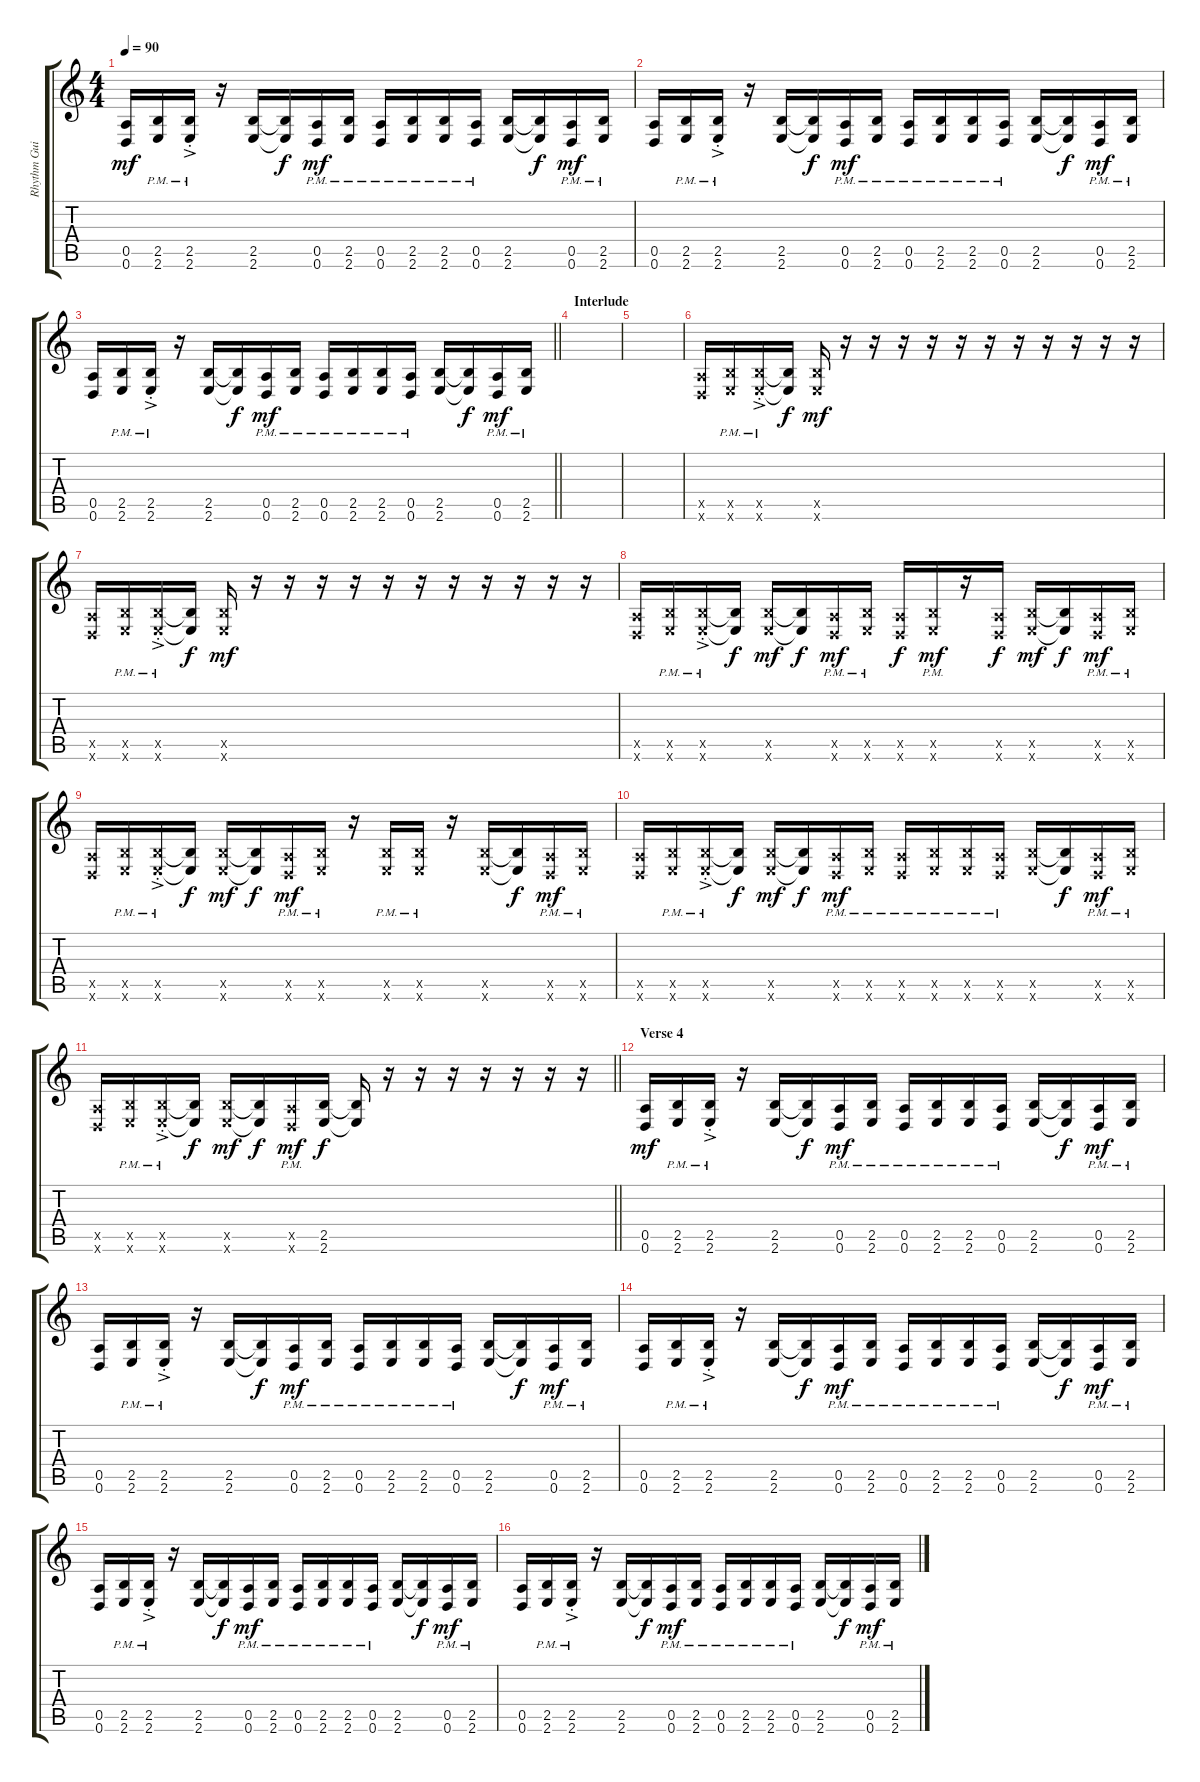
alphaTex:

\track ("Rhythm Guitar" "Rhythm Gui") {instrument distortionguitar}
\staff {score tabs}
\tuning (E4 B3 G3 D3 A2 D2) {hide}
\ts (4 4)
\tempo 90
\clef g2
\ks c
(0.5 0.6).16{dy mf} (2.5 2.6{pm}).16 (2.5 2.6{ac pm st}).16 r.16 (2.5 2.6).16 (2.5{t} 2.6{t}).16{dy f} (0.5 0.6{pm}).16{dy mf} (2.5 2.6{pm}).16 (0.5 0.6{pm}).16 (2.5 2.6{pm}).16 (2.5 2.6{pm}).16 (0.5 0.6{pm}).16 (2.5 2.6).16 (2.5{t} 2.6{t}).16{dy f} (0.5 0.6{pm}).16{dy mf} (2.5 2.6{pm}).16 |
(0.5 0.6).16 (2.5 2.6{pm}).16 (2.5 2.6{ac pm st}).16 r.16 (2.5 2.6).16 (2.5{t} 2.6{t}).16{dy f} (0.5 0.6{pm}).16{dy mf} (2.5 2.6{pm}).16 (0.5 0.6{pm}).16 (2.5 2.6{pm}).16 (2.5 2.6{pm}).16 (0.5 0.6{pm}).16 (2.5 2.6).16 (2.5{t} 2.6{t}).16{dy f} (0.5 0.6{pm}).16{dy mf} (2.5 2.6{pm}).16 |
\barLineRight lightlight
(0.5 0.6).16 (2.5 2.6{pm}).16 (2.5 2.6{ac pm st}).16 r.16 (2.5 2.6).16 (2.5{t} 2.6{t}).16{dy f} (0.5 0.6{pm}).16{dy mf} (2.5 2.6{pm}).16 (0.5 0.6{pm}).16 (2.5 2.6{pm}).16 (2.5 2.6{pm}).16 (0.5 0.6{pm}).16 (2.5 2.6).16 (2.5{t} 2.6{t}).16{dy f} (0.5 0.6{pm}).16{dy mf} (2.5 2.6{pm}).16 |
\section ("" "Interlude")
|
|
(0.5{x} 0.6{x}).16 (2.5{x} 2.6{pm x}).16 (2.5{x} 2.6{ac pm st x}).16 (2.5{t} 2.6{t}).16{dy f} (2.5{x} 2.6{x}).16{dy mf} r.16 r.16 r.16 r.16 r.16 r.16 r.16 r.16 r.16 r.16 r.16 |
(0.5{x} 0.6{x}).16 (2.5{x} 2.6{pm x}).16 (2.5{x} 2.6{ac pm st x}).16 (2.5{t} 2.6{t}).16{dy f} (2.5{x} 2.6{x}).16{dy mf} r.16 r.16 r.16 r.16 r.16 r.16 r.16 r.16 r.16 r.16 r.16 |
(0.5{x} 0.6{x}).16 (2.5{x} 2.6{pm x}).16 (2.5{x} 2.6{ac pm st x}).16 (2.5{t} 2.6{t}).16{dy f} (2.5{x} 2.6{x}).16{dy mf} (2.5{t} 2.6{t}).16{dy f} (0.5{x} 0.6{pm x}).16{dy mf} (2.5{x} 2.6{pm x}).16 (0.5{x} 0.6{x}).16{dy f} (2.5{x} 2.6{pm x}).16{dy mf} r.16 (0.5{x} 0.6{x}).16{dy f} (2.5{x} 2.6{x}).16{dy mf} (2.5{t} 2.6{t}).16{dy f} (0.5{x} 0.6{pm x}).16{dy mf} (2.5{x} 2.6{pm x}).16 |
(0.5{x} 0.6{x}).16 (2.5{x} 2.6{pm x}).16 (2.5{x} 2.6{ac pm st x}).16 (2.5{t} 2.6{t}).16{dy f} (2.5{x} 2.6{x}).16{dy mf} (2.5{t} 2.6{t}).16{dy f} (0.5{x} 0.6{pm x}).16{dy mf} (2.5{x} 2.6{pm x}).16 r.16 (2.5{x} 2.6{pm x}).16 (2.5{x} 2.6{pm x}).16 r.16 (2.5{x} 2.6{x}).16 (2.5{t} 2.6{t}).16{dy f} (0.5{x} 0.6{pm x}).16{dy mf} (2.5{x} 2.6{pm x}).16 |
(0.5{x} 0.6{x}).16 (2.5{x} 2.6{pm x}).16 (2.5{x} 2.6{ac pm st x}).16 (2.5{t} 2.6{t}).16{dy f} (2.5{x} 2.6{x}).16{dy mf} (2.5{t} 2.6{t}).16{dy f} (0.5{x} 0.6{pm x}).16{dy mf} (2.5{x} 2.6{pm x}).16 (0.5{x} 0.6{pm x}).16 (2.5{x} 2.6{pm x}).16 (2.5{x} 2.6{pm x}).16 (0.5{x} 0.6{pm x}).16 (2.5{x} 2.6{x}).16 (2.5{t} 2.6{t}).16{dy f} (0.5{x} 0.6{pm x}).16{dy mf} (2.5{x} 2.6{pm x}).16 |
\barLineRight lightlight
(0.5{x} 0.6{x}).16 (2.5{x} 2.6{pm x}).16 (2.5{x} 2.6{ac pm st x}).16 (2.5{t} 2.6{t}).16{dy f} (2.5{x} 2.6{x}).16{dy mf} (2.5{t} 2.6{t}).16{dy f} (0.5{x} 0.6{pm x}).16{dy mf} (2.5 2.6).16{dy f} (2.5{t} 2.6{t}).16 r.16 r.16 r.16 r.16 r.16 r.16 r.16 |
\section ("" "Verse 4")
(0.5 0.6).16{dy mf} (2.5 2.6{pm}).16 (2.5 2.6{ac pm st}).16 r.16 (2.5 2.6).16 (2.5{t} 2.6{t}).16{dy f} (0.5 0.6{pm}).16{dy mf} (2.5 2.6{pm}).16 (0.5 0.6{pm}).16 (2.5 2.6{pm}).16 (2.5 2.6{pm}).16 (0.5 0.6{pm}).16 (2.5 2.6).16 (2.5{t} 2.6{t}).16{dy f} (0.5 0.6{pm}).16{dy mf} (2.5 2.6{pm}).16 |
(0.5 0.6).16 (2.5 2.6{pm}).16 (2.5 2.6{ac pm st}).16 r.16 (2.5 2.6).16 (2.5{t} 2.6{t}).16{dy f} (0.5 0.6{pm}).16{dy mf} (2.5 2.6{pm}).16 (0.5 0.6{pm}).16 (2.5 2.6{pm}).16 (2.5 2.6{pm}).16 (0.5 0.6{pm}).16 (2.5 2.6).16 (2.5{t} 2.6{t}).16{dy f} (0.5 0.6{pm}).16{dy mf} (2.5 2.6{pm}).16 |
(0.5 0.6).16 (2.5 2.6{pm}).16 (2.5 2.6{ac pm st}).16 r.16 (2.5 2.6).16 (2.5{t} 2.6{t}).16{dy f} (0.5 0.6{pm}).16{dy mf} (2.5 2.6{pm}).16 (0.5 0.6{pm}).16 (2.5 2.6{pm}).16 (2.5 2.6{pm}).16 (0.5 0.6{pm}).16 (2.5 2.6).16 (2.5{t} 2.6{t}).16{dy f} (0.5 0.6{pm}).16{dy mf} (2.5 2.6{pm}).16 |
(0.5 0.6).16 (2.5 2.6{pm}).16 (2.5 2.6{ac pm st}).16 r.16 (2.5 2.6).16 (2.5{t} 2.6{t}).16{dy f} (0.5 0.6{pm}).16{dy mf} (2.5 2.6{pm}).16 (0.5 0.6{pm}).16 (2.5 2.6{pm}).16 (2.5 2.6{pm}).16 (0.5 0.6{pm}).16 (2.5 2.6).16 (2.5{t} 2.6{t}).16{dy f} (0.5 0.6{pm}).16{dy mf} (2.5 2.6{pm}).16 |
(0.5 0.6).16 (2.5 2.6{pm}).16 (2.5 2.6{ac pm st}).16 r.16 (2.5 2.6).16 (2.5{t} 2.6{t}).16{dy f} (0.5 0.6{pm}).16{dy mf} (2.5 2.6{pm}).16 (0.5 0.6{pm}).16 (2.5 2.6{pm}).16 (2.5 2.6{pm}).16 (0.5 0.6{pm}).16 (2.5 2.6).16 (2.5{t} 2.6{t}).16{dy f} (0.5 0.6{pm}).16{dy mf} (2.5 2.6{pm}).16
